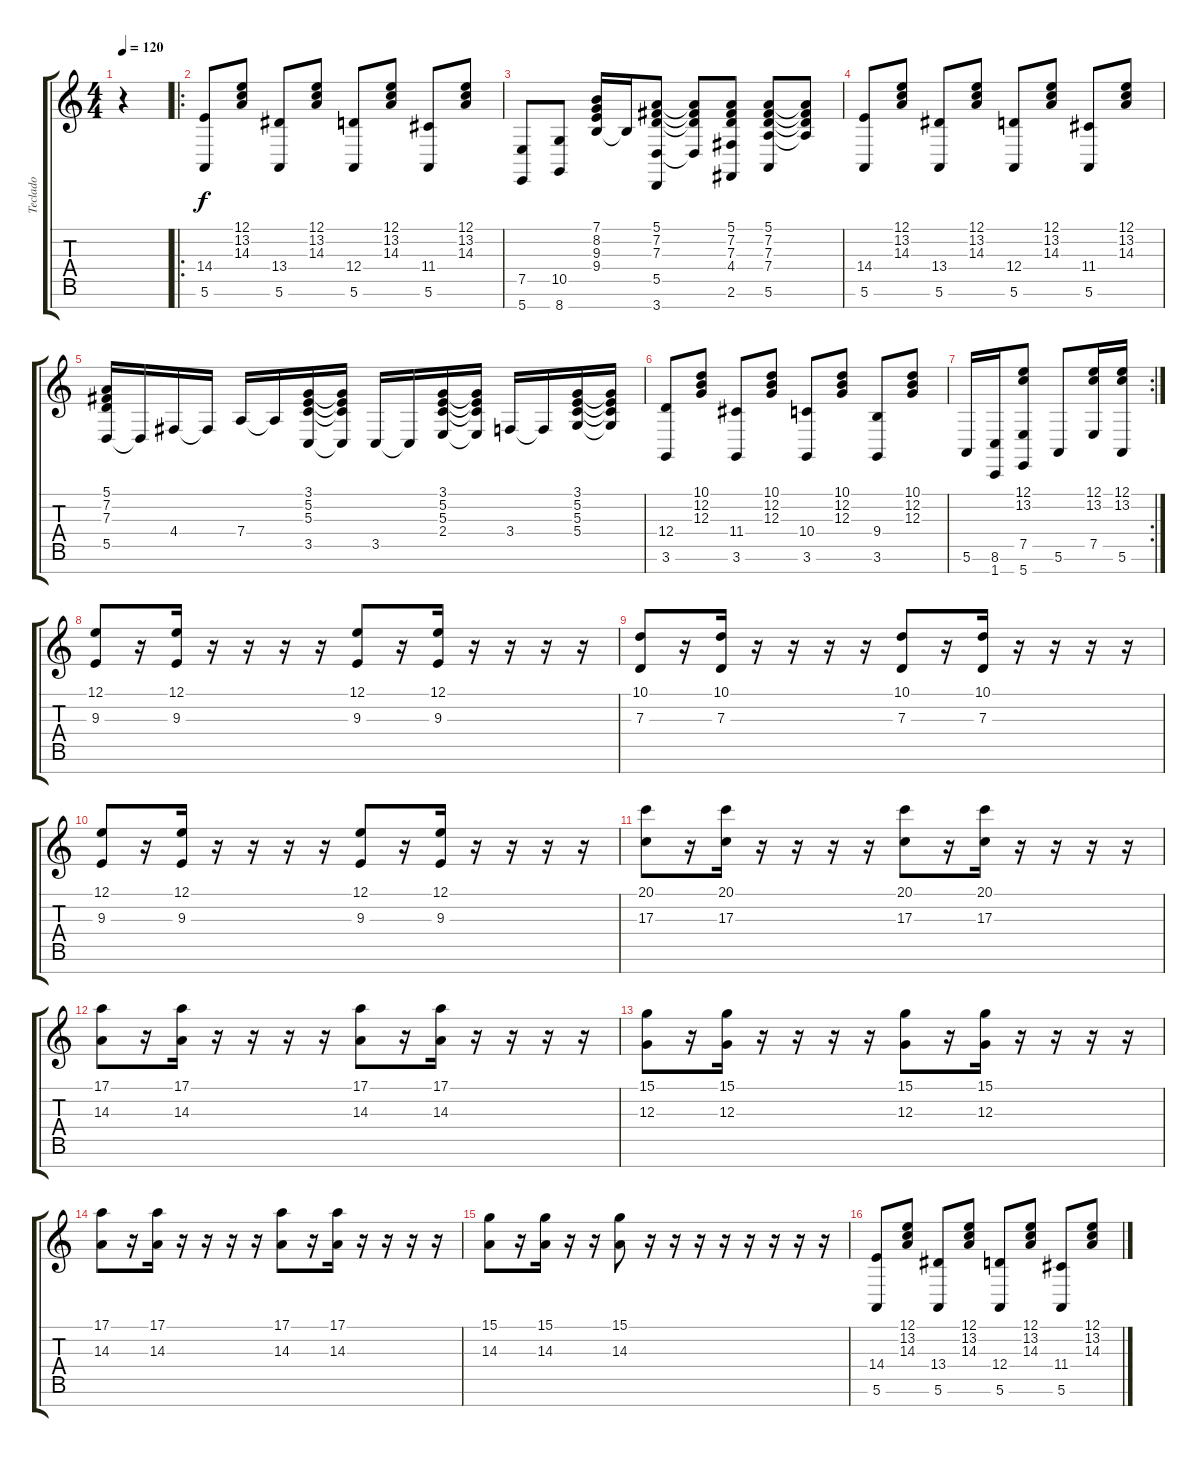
\track ("Teclado" "Teclado") {instrument fx4atmosphere}
\staff {score tabs}
\tuning (E4 B3 G3 D3 A2 E2 B1) {hide}
\ts (4 4)
\tempo 120
\clef g2
\ks c
r.4{dy f instrument fx4atmosphere} |
\ro
(14.4 5.6).8 (12.1 13.2 14.3).8 (13.4 5.6).8 (12.1 13.2 14.3).8 (12.4 5.6).8 (12.1 13.2 14.3).8 (11.4 5.6).8 (12.1 13.2 14.3).8 |
(7.5 5.7).8 (10.5 8.7).8 (7.1 8.2 9.3 9.4).16 9.4{t}.16 (5.1 7.2 7.3 5.5 3.7).8 (5.1{t} 7.2{t} 7.3{t} 5.5{t}).8 (5.1 7.2 7.3 4.4 2.6).8 (5.1 7.2 7.3 7.4 5.6).8 (5.1{t} 7.2{t} 7.3{t} 7.4{t}).8 |
(14.4 5.6).8 (12.1 13.2 14.3).8 (13.4 5.6).8 (12.1 13.2 14.3).8 (12.4 5.6).8 (12.1 13.2 14.3).8 (11.4 5.6).8 (12.1 13.2 14.3).8 |
(5.1 7.2 7.3 5.5).16 5.5{t}.16 4.4.16 4.4{t}.16 7.4.16 7.4{t}.16 (3.1 5.2 5.3 3.5).16 (3.1{t} 5.2{t} 5.3{t} 3.5{t}).16 3.5.16 3.5{t}.16 (3.1 5.2 5.3 2.4).16 (3.1{t} 5.2{t} 5.3{t} 2.4{t}).16 3.4.16 3.4{t}.16 (3.1 5.2 5.3 5.4).16 (3.1{t} 5.2{t} 5.3{t} 5.4{t}).16 |
(12.4 3.6).8 (10.1 12.2 12.3).8 (11.4 3.6).8 (10.1 12.2 12.3).8 (10.4 3.6).8 (10.1 12.2 12.3).8 (9.4 3.6).8 (10.1 12.2 12.3).8 |
\rc 2
5.6.16 (8.6 1.7).16 (12.1 13.2 7.5 5.7).8 5.6.8 (12.1 13.2 7.5).16 (12.1 13.2 5.6).16 |
(12.1 9.3).8 r.16 (12.1 9.3).16 r.16 r.16 r.16 r.16 (12.1 9.3).8 r.16 (12.1 9.3).16 r.16 r.16 r.16 r.16 |
(10.1 7.3).8 r.16 (10.1 7.3).16 r.16 r.16 r.16 r.16 (10.1 7.3).8 r.16 (10.1 7.3).16 r.16 r.16 r.16 r.16 |
(12.1 9.3).8 r.16 (12.1 9.3).16 r.16 r.16 r.16 r.16 (12.1 9.3).8 r.16 (12.1 9.3).16 r.16 r.16 r.16 r.16 |
(20.1 17.3).8 r.16 (20.1 17.3).16 r.16 r.16 r.16 r.16 (20.1 17.3).8 r.16 (20.1 17.3).16 r.16 r.16 r.16 r.16 |
(17.1 14.3).8 r.16 (17.1 14.3).16 r.16 r.16 r.16 r.16 (17.1 14.3).8 r.16 (17.1 14.3).16 r.16 r.16 r.16 r.16 |
(15.1 12.3).8 r.16 (15.1 12.3).16 r.16 r.16 r.16 r.16 (15.1 12.3).8 r.16 (15.1 12.3).16 r.16 r.16 r.16 r.16 |
(17.1 14.3).8 r.16 (17.1 14.3).16 r.16 r.16 r.16 r.16 (17.1 14.3).8 r.16 (17.1 14.3).16 r.16 r.16 r.16 r.16 |
(15.1 14.3).8 r.16 (15.1 14.3).16 r.16 r.16 (15.1 14.3).8 r.16 r.16 r.16 r.16 r.16 r.16 r.16 r.16 |
(14.4 5.6).8 (12.1 13.2 14.3).8 (13.4 5.6).8 (12.1 13.2 14.3).8 (12.4 5.6).8 (12.1 13.2 14.3).8 (11.4 5.6).8 (12.1 13.2 14.3).8
